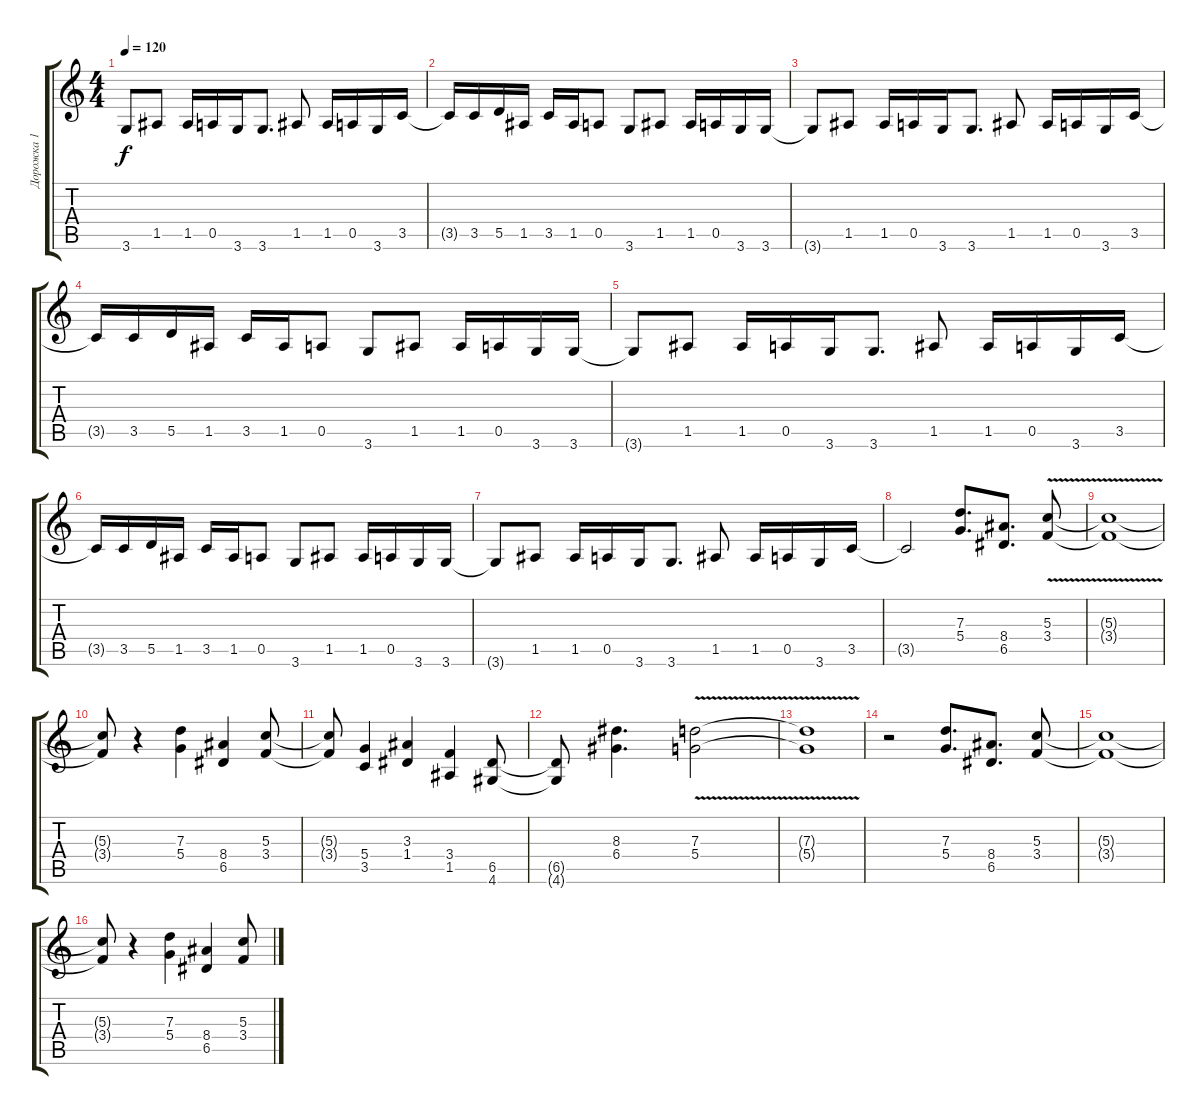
\track ("Дорожка 1" "Дорожка 1") {instrument overdrivenguitar}
\staff {score tabs}
\tuning (E4 B3 G3 D3 A2 E2) {hide}
\ts (4 4)
\tempo 120
\clef g2
\ks c
3.6{t}.8{dy f} 1.5.8 1.5.16 0.5.16 3.6.16 3.6.8{d} 1.5.8 1.5.16 0.5.16 3.6.16 3.5.16 |
3.5{t}.16 3.5.16 5.5.16 1.5.16 3.5.16 1.5.16 0.5.8 3.6.8 1.5.8 1.5.16 0.5.16 3.6.16 3.6.16 |
3.6{t}.8 1.5.8 1.5.16 0.5.16 3.6.16 3.6.8{d} 1.5.8 1.5.16 0.5.16 3.6.16 3.5.16 |
3.5{t}.16 3.5.16 5.5.16 1.5.16 3.5.16 1.5.16 0.5.8 3.6.8 1.5.8 1.5.16 0.5.16 3.6.16 3.6.16 |
3.6{t}.8 1.5.8 1.5.16 0.5.16 3.6.16 3.6.8{d} 1.5.8 1.5.16 0.5.16 3.6.16 3.5.16 |
3.5{t}.16 3.5.16 5.5.16 1.5.16 3.5.16 1.5.16 0.5.8 3.6.8 1.5.8 1.5.16 0.5.16 3.6.16 3.6.16 |
3.6{t}.8 1.5.8 1.5.16 0.5.16 3.6.16 3.6.8{d} 1.5.8 1.5.16 0.5.16 3.6.16 3.5.16 |
3.5{t}.2 (7.3 5.4).8{d} (8.4 6.5).8{d} (5.3 3.4{v}).8 |
(5.3{t} 3.4{t}).1 |
(5.3{t} 3.4{t}).8 r.4 (7.3 5.4).4 (8.4 6.5).4 (5.3 3.4).8 |
(5.3{t} 3.4{t}).8 (5.4 3.5).4 (3.3 1.4).4 (3.4 1.5).4 (6.5 4.6).8 |
(6.5{t} 4.6{t}).8 (8.3 6.4).4{d} (7.3 5.4{v}).2 |
(7.3{t} 5.4{t}).1 |
r.2 (7.3 5.4).8{d} (8.4 6.5).8{d} (5.3 3.4).8 |
(5.3{t} 3.4{t}).1 |
(5.3{t} 3.4{t}).8 r.4 (7.3 5.4).4 (8.4 6.5).4 (5.3 3.4).8
